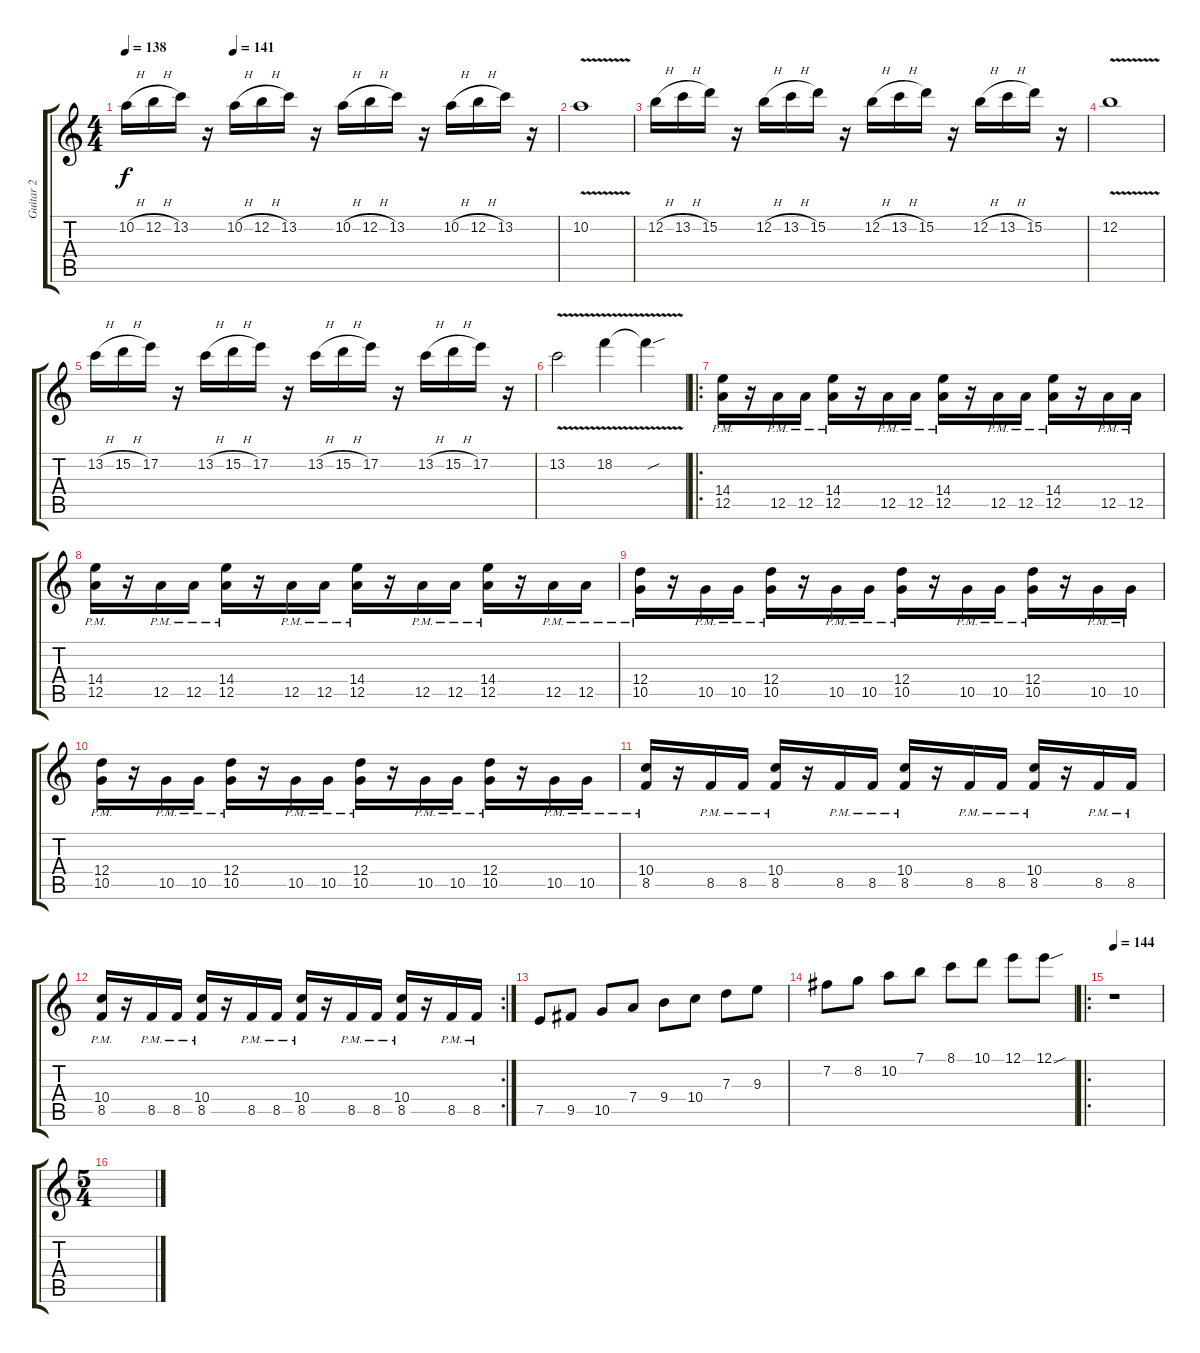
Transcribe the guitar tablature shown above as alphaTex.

\track ("Guitar 2" "Guitar 2") {instrument distortionguitar}
\staff {score tabs}
\tuning (E4 B3 G3 D3 A2 E2) {hide}
\ts (4 4)
\tempo 138
\tempo (141 0.25)
\clef g2
\ks c
10.2{h}.16{dy f} 12.2{h}.16 13.2.16 r.16 10.2{h}.16 12.2{h}.16 13.2.16 r.16 10.2{h}.16 12.2{h}.16 13.2.16 r.16 10.2{h}.16 12.2{h}.16 13.2.16 r.16 |
10.2{v}.1 |
12.2{h}.16 13.2{h}.16 15.2.16 r.16 12.2{h}.16 13.2{h}.16 15.2.16 r.16 12.2{h}.16 13.2{h}.16 15.2.16 r.16 12.2{h}.16 13.2{h}.16 15.2.16 r.16 |
12.2{v}.1 |
13.2{h}.16 15.2{h}.16 17.2.16 r.16 13.2{h}.16 15.2{h}.16 17.2.16 r.16 13.2{h}.16 15.2{h}.16 17.2.16 r.16 13.2{h}.16 15.2{h}.16 17.2.16 r.16 |
13.2{v}.2 18.2{v}.4 18.2{sou t}.4 |
\ro
(14.4{pm} 12.5{pm}).16 r.16 12.5{pm}.16 12.5{pm}.16 (14.4{pm} 12.5{pm}).16 r.16 12.5{pm}.16 12.5{pm}.16 (14.4{pm} 12.5{pm}).16 r.16 12.5{pm}.16 12.5{pm}.16 (14.4{pm} 12.5{pm}).16 r.16 12.5{pm}.16 12.5{pm}.16 |
(14.4{pm} 12.5{pm}).16 r.16 12.5{pm}.16 12.5{pm}.16 (14.4{pm} 12.5{pm}).16 r.16 12.5{pm}.16 12.5{pm}.16 (14.4{pm} 12.5{pm}).16 r.16 12.5{pm}.16 12.5{pm}.16 (14.4{pm} 12.5{pm}).16 r.16 12.5{pm}.16 12.5{pm}.16 |
(12.4{pm} 10.5{pm}).16 r.16 10.5{pm}.16 10.5{pm}.16 (12.4{pm} 10.5{pm}).16 r.16 10.5{pm}.16 10.5{pm}.16 (12.4{pm} 10.5{pm}).16 r.16 10.5{pm}.16 10.5{pm}.16 (12.4{pm} 10.5{pm}).16 r.16 10.5{pm}.16 10.5{pm}.16 |
(12.4{pm} 10.5{pm}).16 r.16 10.5{pm}.16 10.5{pm}.16 (12.4{pm} 10.5{pm}).16 r.16 10.5{pm}.16 10.5{pm}.16 (12.4{pm} 10.5{pm}).16 r.16 10.5{pm}.16 10.5{pm}.16 (12.4{pm} 10.5{pm}).16 r.16 10.5{pm}.16 10.5{pm}.16 |
(10.4{pm} 8.5{pm}).16 r.16 8.5{pm}.16 8.5{pm}.16 (10.4{pm} 8.5{pm}).16 r.16 8.5{pm}.16 8.5{pm}.16 (10.4{pm} 8.5{pm}).16 r.16 8.5{pm}.16 8.5{pm}.16 (10.4{pm} 8.5{pm}).16 r.16 8.5{pm}.16 8.5{pm}.16 |
\rc 2
(10.4{pm} 8.5{pm}).16 r.16 8.5{pm}.16 8.5{pm}.16 (10.4{pm} 8.5{pm}).16 r.16 8.5{pm}.16 8.5{pm}.16 (10.4{pm} 8.5{pm}).16 r.16 8.5{pm}.16 8.5{pm}.16 (10.4{pm} 8.5{pm}).16 r.16 8.5{pm}.16 8.5{pm}.16 |
7.5.8 9.5.8 10.5.8 7.4.8 9.4.8 10.4.8 7.3.8 9.3.8 |
7.2.8 8.2.8 10.2.8 7.1.8 8.1.8 10.1.8 12.1.8 12.1{sou}.8 |
\ro
\tempo 144
r.1 |
\ts (5 4)
